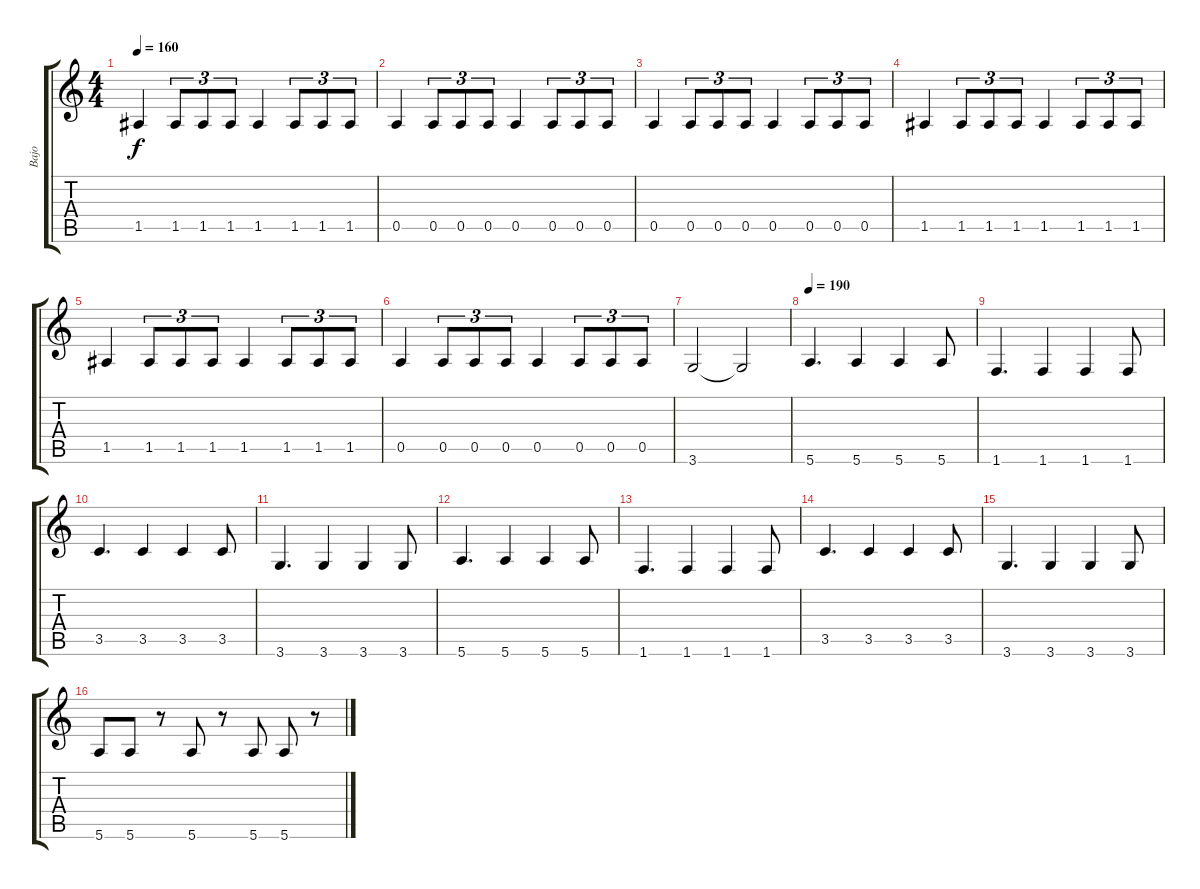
\track ("Bajo" "Bajo") {instrument electricbassfinger}
\staff {score tabs}
\tuning (E4 B3 G3 D3 A2 E2) {hide}
\ts (4 4)
\tempo 160
\clef g2
\ks c
1.5.4{dy f} 1.5.8{tu (3 2)} 1.5.8{tu (3 2)} 1.5.8{tu (3 2)} 1.5.4 1.5.8{tu (3 2)} 1.5.8{tu (3 2)} 1.5.8{tu (3 2)} |
0.5.4 0.5.8{tu (3 2)} 0.5.8{tu (3 2)} 0.5.8{tu (3 2)} 0.5.4 0.5.8{tu (3 2)} 0.5.8{tu (3 2)} 0.5.8{tu (3 2)} |
0.5.4 0.5.8{tu (3 2)} 0.5.8{tu (3 2)} 0.5.8{tu (3 2)} 0.5.4 0.5.8{tu (3 2)} 0.5.8{tu (3 2)} 0.5.8{tu (3 2)} |
1.5.4 1.5.8{tu (3 2)} 1.5.8{tu (3 2)} 1.5.8{tu (3 2)} 1.5.4 1.5.8{tu (3 2)} 1.5.8{tu (3 2)} 1.5.8{tu (3 2)} |
1.5.4 1.5.8{tu (3 2)} 1.5.8{tu (3 2)} 1.5.8{tu (3 2)} 1.5.4 1.5.8{tu (3 2)} 1.5.8{tu (3 2)} 1.5.8{tu (3 2)} |
0.5.4 0.5.8{tu (3 2)} 0.5.8{tu (3 2)} 0.5.8{tu (3 2)} 0.5.4 0.5.8{tu (3 2)} 0.5.8{tu (3 2)} 0.5.8{tu (3 2)} |
3.6.2 3.6{t}.2 |
\tempo 190
5.6.4{d} 5.6.4 5.6.4 5.6.8 |
1.6.4{d} 1.6.4 1.6.4 1.6.8 |
3.5.4{d} 3.5.4 3.5.4 3.5.8 |
3.6.4{d} 3.6.4 3.6.4 3.6.8 |
5.6.4{d} 5.6.4 5.6.4 5.6.8 |
1.6.4{d} 1.6.4 1.6.4 1.6.8 |
3.5.4{d} 3.5.4 3.5.4 3.5.8 |
3.6.4{d} 3.6.4 3.6.4 3.6.8 |
5.6.8 5.6.8 r.8 5.6.8 r.8 5.6.8 5.6.8 r.8
